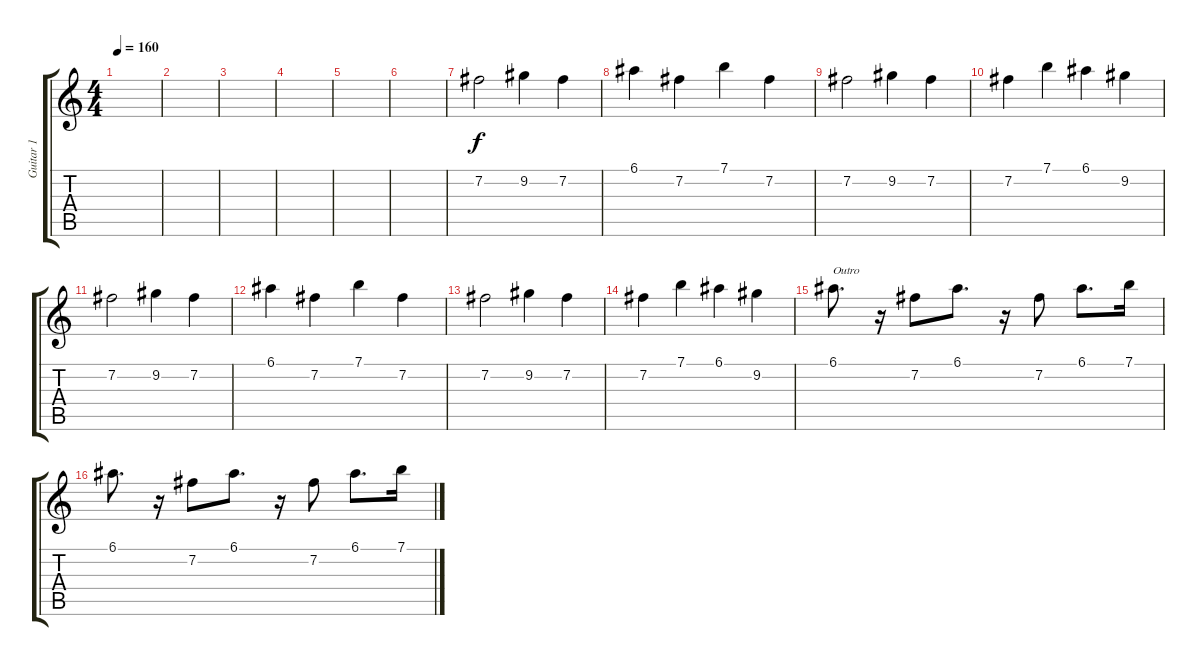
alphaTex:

\track ("Guitar 1" "Guitar 1") {instrument distortionguitar}
\staff {score tabs}
\tuning (E4 B3 G3 D3 A2 E2) {hide}
\ts (4 4)
\tempo 160
\clef g2
\ks c
|
|
|
|
|
|
7.2.2 9.2.4 7.2.4 |
6.1.4 7.2.4 7.1.4 7.2.4 |
7.2.2 9.2.4 7.2.4 |
7.2.4 7.1.4 6.1.4 9.2.4 |
7.2.2 9.2.4 7.2.4 |
6.1.4 7.2.4 7.1.4 7.2.4 |
7.2.2 9.2.4 7.2.4 |
7.2.4 7.1.4 6.1.4 9.2.4 |
6.1.8{d txt "Outro"} r.16 7.2.8 6.1.8{d} r.16 7.2.8 6.1.8{d} 7.1.16 |
6.1.8{d} r.16 7.2.8 6.1.8{d} r.16 7.2.8 6.1.8{d} 7.1.16
